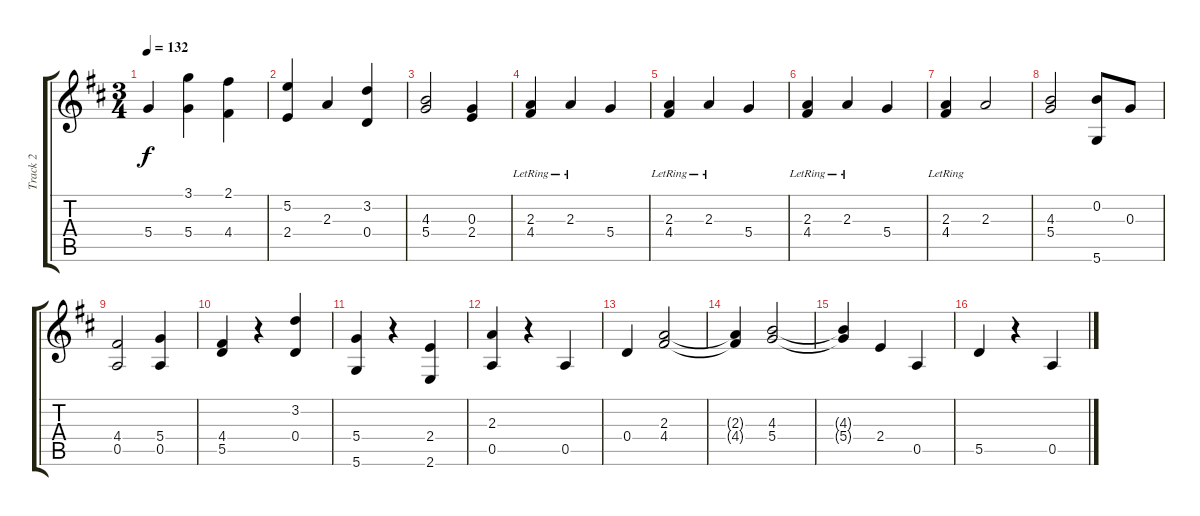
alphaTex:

\track ("Track 2" "Track 2") {instrument acousticguitarnylon}
\staff {score tabs}
\tuning (E4 B3 G3 D3 A2 D2) {hide}
\ts (3 4)
\tempo 132
\clef g2
\ks d
5.4.4{dy f} (3.1 5.4).4 (2.1 4.4).4 |
(5.2 2.4).4 2.3.4 (3.2 0.4).4 |
(4.3 5.4).2 (0.3 2.4).4 |
(2.3 4.4{lr}).4 2.3{lr}.4 5.4.4 |
(2.3 4.4{lr}).4 2.3{lr}.4 5.4.4 |
(2.3 4.4{lr}).4 2.3{lr}.4 5.4.4 |
(2.3 4.4{lr}).4 2.3.2 |
(4.3 5.4).2 (0.2 5.6).8 0.3.8 |
(4.4 0.5).2 (5.4 0.5).4 |
(4.4 5.5).4 r.4 (3.2 0.4).4 |
(5.4 5.6).4 r.4 (2.4 2.6).4 |
(2.3 0.5).4 r.4 0.5.4 |
0.4.4 (2.3 4.4).2 |
(2.3{t} 4.4{t}).4 (4.3 5.4).2 |
(4.3{t} 5.4{t}).4 2.4.4 0.5.4 |
5.5.4 r.4 0.5.4
